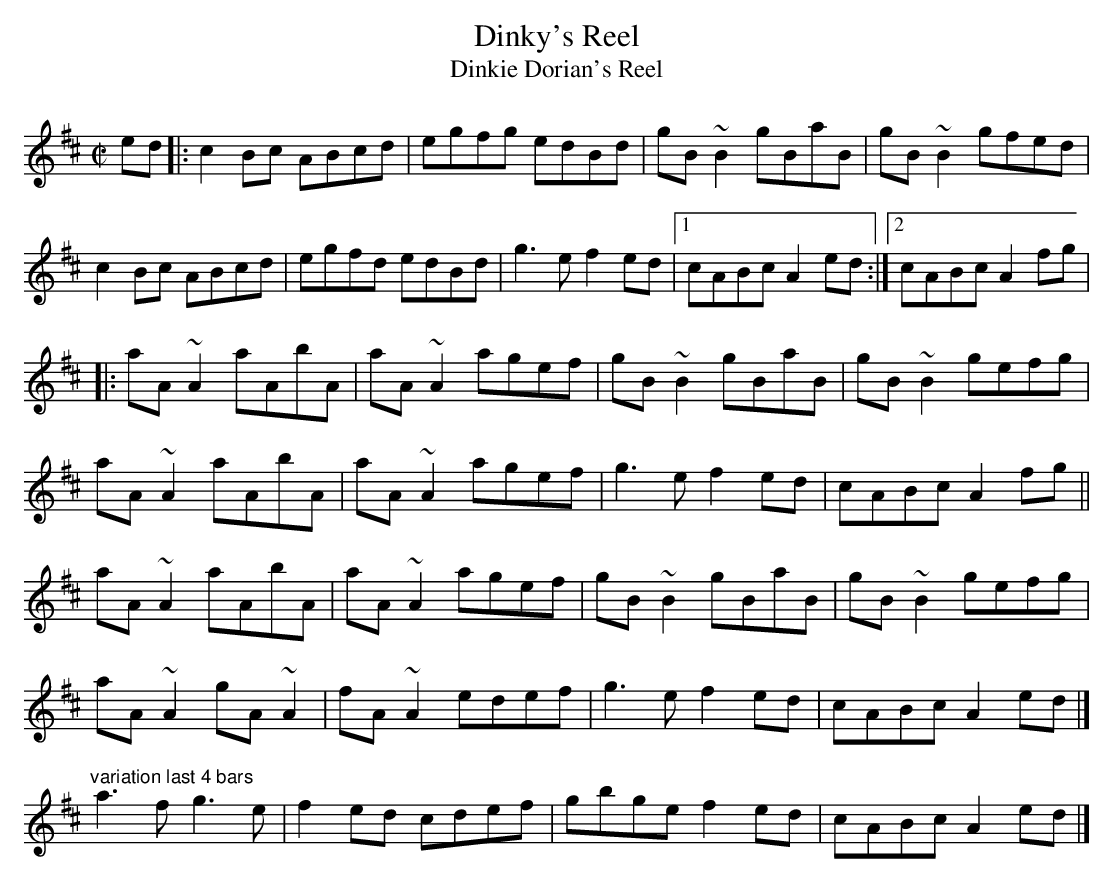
X:1
T:Dinky's Reel
T:Dinkie Dorian's Reel
M:C|
L:1/8
K:AMix
ed[|:c2Bc ABcd|egfg edBd|gB~B2 gBaB|gB~B2 gfed|!
c2Bc ABcd|egfd edBd|g3e f2ed|1cABc A2ed:|2cABc A2fg|!
|:aA~A2 aAbA|aA~A2 agef|gB~B2 gBaB|gB~B2 gefg|!
aA~A2 aAbA|aA~A2 agef|g3e f2ed|cABc A2fg||!
aA~A2 aAbA|aA~A2 agef|gB~B2 gBaB|gB~B2 gefg|!
aA~A2 gA~A2|fA~A2 edef|g3e f2ed|cABc A2ed|]!
"variation last 4 bars"a3f g3e|f2ed cdef|gbge f2ed|cABc A2ed|]!
